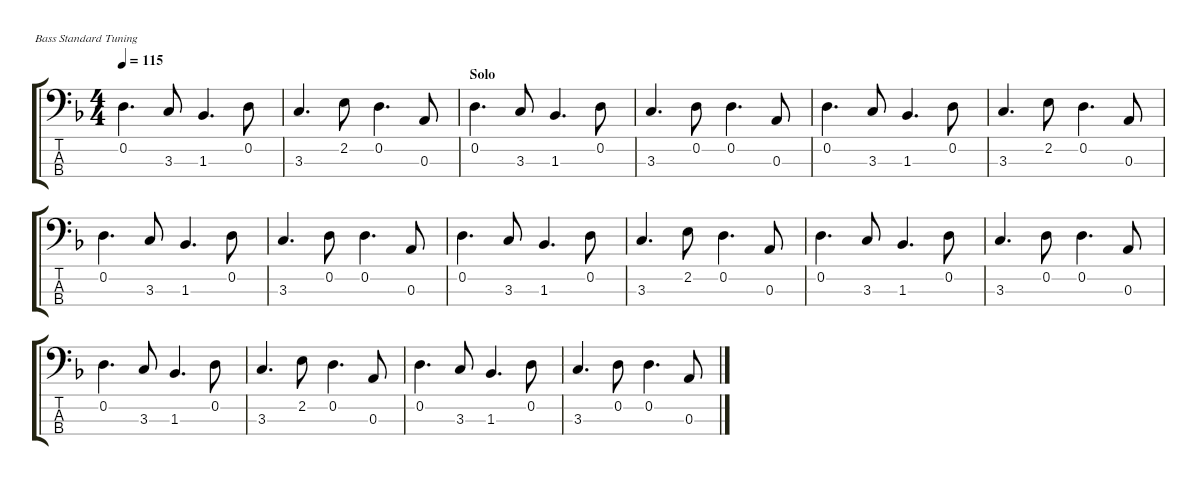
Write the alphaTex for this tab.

\hideDynamics
\bracketExtendMode groupsimilarinstruments
\singleTrackTrackNamePolicy hidden
\multiTrackTrackNamePolicy hidden
\firstSystemTrackNameOrientation horizontal
\otherSystemsTrackNameOrientation horizontal
\chordDiagramsInScore
\defaultBarNumberDisplay Hide
\track ("Bass" "Bass") {instrument fretlessbass}
\staff {score tabs}
\tuning (G2 D2 A1 E1)
\ts (4 4)
\tempo 115
\clef f4
\ks dminor
0.2.4{d dy f instrument fretlessbass} 3.3.8 1.3.4{d} 0.2.8 |
3.3.4{d} 2.2.8 0.2.4{d} 0.3.8 |
\section ("" "Solo")
0.2.4{d} 3.3.8 1.3.4{d} 0.2.8 |
3.3.4{d} 0.2.8 0.2.4{d} 0.3.8 |
0.2.4{d} 3.3.8 1.3.4{d} 0.2.8 |
3.3.4{d} 2.2.8 0.2.4{d} 0.3.8 |
0.2.4{d} 3.3.8 1.3.4{d} 0.2.8 |
3.3.4{d} 0.2.8 0.2.4{d} 0.3.8 |
0.2.4{d} 3.3.8 1.3.4{d} 0.2.8 |
3.3.4{d} 2.2.8 0.2.4{d} 0.3.8 |
0.2.4{d} 3.3.8 1.3.4{d} 0.2.8 |
3.3.4{d} 0.2.8 0.2.4{d} 0.3.8 |
0.2.4{d} 3.3.8 1.3.4{d} 0.2.8 |
3.3.4{d} 2.2.8 0.2.4{d} 0.3.8 |
0.2.4{d} 3.3.8 1.3.4{d} 0.2.8 |
3.3.4{d} 0.2.8 0.2.4{d} 0.3.8
